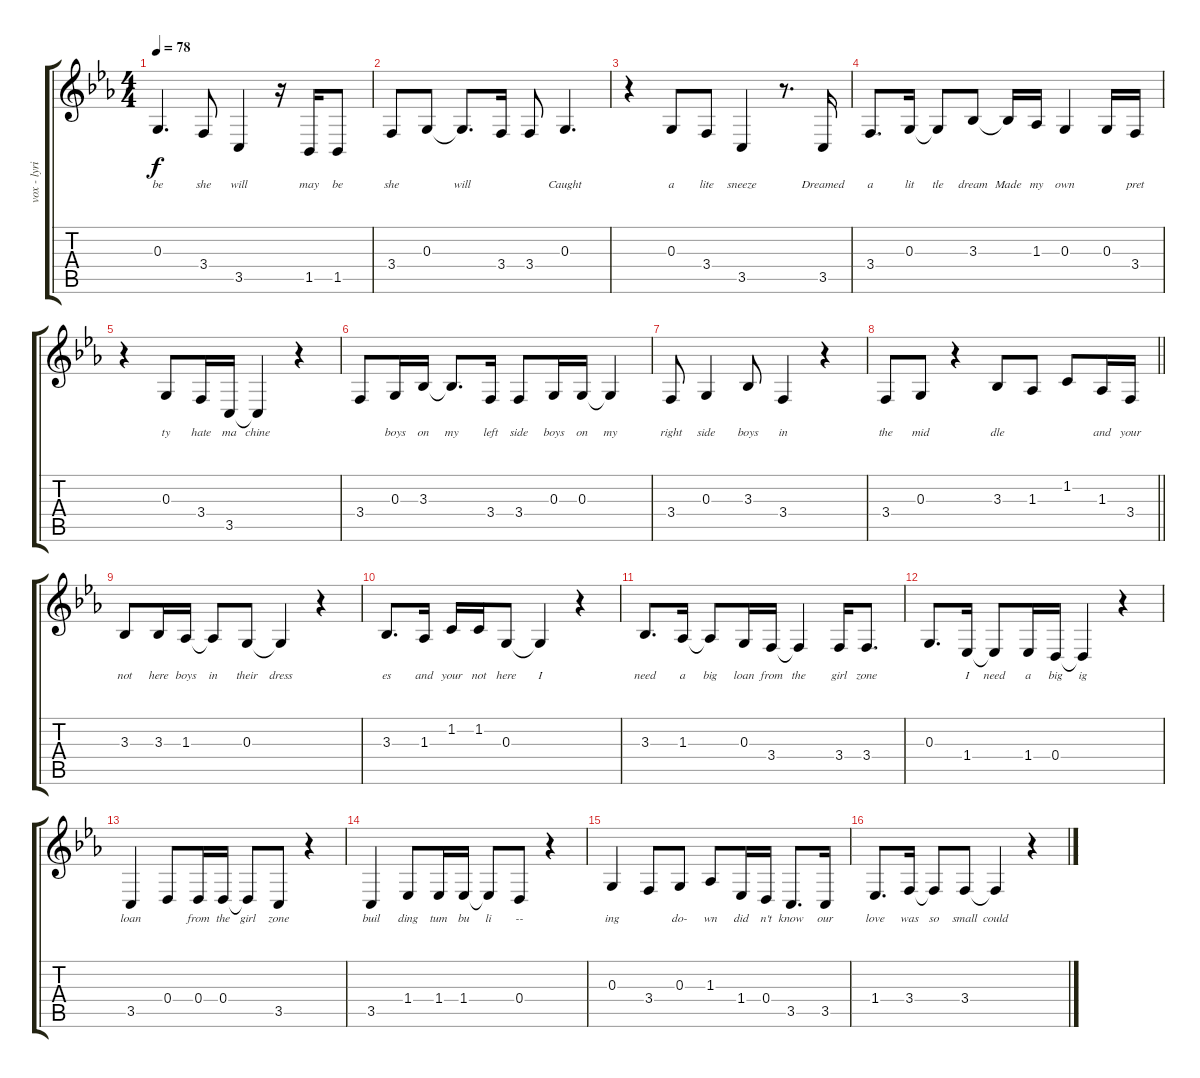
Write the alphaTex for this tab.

\track ("vox - lyric" "vox - lyri") {instrument pad2warm}
\staff {score tabs}
\tuning (E4 B3 G3 D3 A2 E2) {hide}
\ts (4 4)
\tempo 78
\clef g2
\ks cminor
0.3.4{d lyrics (0 "be") lyrics (1 "") lyrics (2 "") lyrics (3 "") lyrics (4 "") dy f} 3.4.8{lyrics (0 "she") lyrics (1 "") lyrics (2 "") lyrics (3 "") lyrics (4 "")} 3.5.4{lyrics (0 "will") lyrics (1 "") lyrics (2 "") lyrics (3 "") lyrics (4 "")} r.16 1.5.16{lyrics (0 "may") lyrics (1 "") lyrics (2 "") lyrics (3 "") lyrics (4 "")} 1.5.8{lyrics (0 "be") lyrics (1 "") lyrics (2 "") lyrics (3 "") lyrics (4 "")} |
3.4.8{lyrics (0 "she") lyrics (1 "") lyrics (2 "") lyrics (3 "") lyrics (4 "")} 0.3.8{lyrics (0 "") lyrics (1 "") lyrics (2 "") lyrics (3 "") lyrics (4 "")} 0.3{t}.8{d lyrics (0 "will") lyrics (1 "") lyrics (2 "") lyrics (3 "") lyrics (4 "")} 3.4.16{lyrics (0 "") lyrics (1 "") lyrics (2 "") lyrics (3 "") lyrics (4 "")} 3.4.8{lyrics (0 "") lyrics (1 "") lyrics (2 "") lyrics (3 "") lyrics (4 "")} 0.3.4{d lyrics (0 "Caught") lyrics (1 "") lyrics (2 "") lyrics (3 "") lyrics (4 "")} |
r.4 0.3.8{lyrics (0 "a") lyrics (1 "") lyrics (2 "") lyrics (3 "") lyrics (4 "")} 3.4.8{lyrics (0 "lite") lyrics (1 "") lyrics (2 "") lyrics (3 "") lyrics (4 "")} 3.5.4{lyrics (0 "sneeze") lyrics (1 "") lyrics (2 "") lyrics (3 "") lyrics (4 "")} r.8{d} 3.5.16{lyrics (0 "Dreamed") lyrics (1 "") lyrics (2 "") lyrics (3 "") lyrics (4 "")} |
3.4.8{d lyrics (0 "a") lyrics (1 "") lyrics (2 "") lyrics (3 "") lyrics (4 "")} 0.3.16{lyrics (0 "lit") lyrics (1 "") lyrics (2 "") lyrics (3 "") lyrics (4 "")} 0.3{t}.8{lyrics (0 "tle") lyrics (1 "") lyrics (2 "") lyrics (3 "") lyrics (4 "")} 3.3.8{lyrics (0 "dream") lyrics (1 "") lyrics (2 "") lyrics (3 "") lyrics (4 "")} 3.3{t}.16{lyrics (0 "Made") lyrics (1 "") lyrics (2 "") lyrics (3 "") lyrics (4 "")} 1.3.16{lyrics (0 "my") lyrics (1 "") lyrics (2 "") lyrics (3 "") lyrics (4 "")} 0.3.4{lyrics (0 "own") lyrics (1 "") lyrics (2 "") lyrics (3 "") lyrics (4 "")} 0.3.16{lyrics (0 "") lyrics (1 "") lyrics (2 "") lyrics (3 "") lyrics (4 "")} 3.4.16{lyrics (0 "pret") lyrics (1 "") lyrics (2 "") lyrics (3 "") lyrics (4 "")} |
r.4 0.3.8{lyrics (0 "ty") lyrics (1 "") lyrics (2 "") lyrics (3 "") lyrics (4 "")} 3.4.16{lyrics (0 "hate") lyrics (1 "") lyrics (2 "") lyrics (3 "") lyrics (4 "")} 3.5.16{lyrics (0 "ma") lyrics (1 "") lyrics (2 "") lyrics (3 "") lyrics (4 "")} 3.5{t}.4{lyrics (0 "chine") lyrics (1 "") lyrics (2 "") lyrics (3 "") lyrics (4 "")} r.4 |
3.4.8{lyrics (0 "") lyrics (1 "") lyrics (2 "") lyrics (3 "") lyrics (4 "")} 0.3.16{lyrics (0 "boys") lyrics (1 "") lyrics (2 "") lyrics (3 "") lyrics (4 "")} 3.3.16{lyrics (0 "on") lyrics (1 "") lyrics (2 "") lyrics (3 "") lyrics (4 "")} 3.3{t}.8{d lyrics (0 "my") lyrics (1 "") lyrics (2 "") lyrics (3 "") lyrics (4 "")} 3.4.16{lyrics (0 "left") lyrics (1 "") lyrics (2 "") lyrics (3 "") lyrics (4 "")} 3.4.8{lyrics (0 "side") lyrics (1 "") lyrics (2 "") lyrics (3 "") lyrics (4 "")} 0.3.16{lyrics (0 "boys") lyrics (1 "") lyrics (2 "") lyrics (3 "") lyrics (4 "")} 0.3.16{lyrics (0 "on") lyrics (1 "") lyrics (2 "") lyrics (3 "") lyrics (4 "")} 0.3{t}.4{lyrics (0 "my") lyrics (1 "") lyrics (2 "") lyrics (3 "") lyrics (4 "")} |
3.4.8{lyrics (0 "right") lyrics (1 "") lyrics (2 "") lyrics (3 "") lyrics (4 "")} 0.3.4{lyrics (0 "side") lyrics (1 "") lyrics (2 "") lyrics (3 "") lyrics (4 "")} 3.3.8{lyrics (0 "boys") lyrics (1 "") lyrics (2 "") lyrics (3 "") lyrics (4 "")} 3.4.4{lyrics (0 "in") lyrics (1 "") lyrics (2 "") lyrics (3 "") lyrics (4 "")} r.4 |
\barLineRight lightlight
3.4.8{lyrics (0 "the") lyrics (1 "") lyrics (2 "") lyrics (3 "") lyrics (4 "")} 0.3.8{lyrics (0 "mid") lyrics (1 "") lyrics (2 "") lyrics (3 "") lyrics (4 "")} r.4 3.3.8{lyrics (0 "dle") lyrics (1 "") lyrics (2 "") lyrics (3 "") lyrics (4 "")} 1.3.8{lyrics (0 "") lyrics (1 "") lyrics (2 "") lyrics (3 "") lyrics (4 "")} 1.2.8{lyrics (0 "") lyrics (1 "") lyrics (2 "") lyrics (3 "") lyrics (4 "")} 1.3.16{lyrics (0 "and") lyrics (1 "") lyrics (2 "") lyrics (3 "") lyrics (4 "")} 3.4.16{lyrics (0 "your") lyrics (1 "") lyrics (2 "") lyrics (3 "") lyrics (4 "")} |
3.3.8{lyrics (0 "not") lyrics (1 "") lyrics (2 "") lyrics (3 "") lyrics (4 "")} 3.3.16{lyrics (0 "here") lyrics (1 "") lyrics (2 "") lyrics (3 "") lyrics (4 "")} 1.3.16{lyrics (0 "boys") lyrics (1 "") lyrics (2 "") lyrics (3 "") lyrics (4 "")} 1.3{t}.8{lyrics (0 "in") lyrics (1 "") lyrics (2 "") lyrics (3 "") lyrics (4 "")} 0.3.8{lyrics (0 "their") lyrics (1 "") lyrics (2 "") lyrics (3 "") lyrics (4 "")} 0.3{t}.4{lyrics (0 "dress") lyrics (1 "") lyrics (2 "") lyrics (3 "") lyrics (4 "")} r.4 |
3.3.8{d lyrics (0 "es") lyrics (1 "") lyrics (2 "") lyrics (3 "") lyrics (4 "")} 1.3.16{lyrics (0 "and") lyrics (1 "") lyrics (2 "") lyrics (3 "") lyrics (4 "")} 1.2.16{lyrics (0 "your") lyrics (1 "") lyrics (2 "") lyrics (3 "") lyrics (4 "")} 1.2.16{lyrics (0 "not") lyrics (1 "") lyrics (2 "") lyrics (3 "") lyrics (4 "")} 0.3.8{lyrics (0 "here") lyrics (1 "") lyrics (2 "") lyrics (3 "") lyrics (4 "")} 0.3{t}.4{lyrics (0 "I") lyrics (1 "") lyrics (2 "") lyrics (3 "") lyrics (4 "")} r.4 |
3.3.8{d lyrics (0 "need") lyrics (1 "") lyrics (2 "") lyrics (3 "") lyrics (4 "")} 1.3.16{lyrics (0 "a") lyrics (1 "") lyrics (2 "") lyrics (3 "") lyrics (4 "")} 1.3{t}.8{lyrics (0 "big") lyrics (1 "") lyrics (2 "") lyrics (3 "") lyrics (4 "")} 0.3.16{lyrics (0 "loan") lyrics (1 "") lyrics (2 "") lyrics (3 "") lyrics (4 "")} 3.4.16{lyrics (0 "from") lyrics (1 "") lyrics (2 "") lyrics (3 "") lyrics (4 "")} 3.4{t}.4{lyrics (0 "the") lyrics (1 "") lyrics (2 "") lyrics (3 "") lyrics (4 "")} 3.4.16{lyrics (0 "girl") lyrics (1 "") lyrics (2 "") lyrics (3 "") lyrics (4 "")} 3.4.8{d lyrics (0 "zone") lyrics (1 "") lyrics (2 "") lyrics (3 "") lyrics (4 "")} |
0.3.8{d lyrics (0 "") lyrics (1 "") lyrics (2 "") lyrics (3 "") lyrics (4 "")} 1.4.16{lyrics (0 "I") lyrics (1 "") lyrics (2 "") lyrics (3 "") lyrics (4 "")} 1.4{t}.8{lyrics (0 "need") lyrics (1 "") lyrics (2 "") lyrics (3 "") lyrics (4 "")} 1.4.16{lyrics (0 "a") lyrics (1 "") lyrics (2 "") lyrics (3 "") lyrics (4 "")} 0.4.16{lyrics (0 "big") lyrics (1 "") lyrics (2 "") lyrics (3 "") lyrics (4 "")} 0.4{t}.4{lyrics (0 "ig") lyrics (1 "") lyrics (2 "") lyrics (3 "") lyrics (4 "")} r.4 |
3.5.4{lyrics (0 "loan") lyrics (1 "") lyrics (2 "") lyrics (3 "") lyrics (4 "")} 0.4.8{lyrics (0 "") lyrics (1 "") lyrics (2 "") lyrics (3 "") lyrics (4 "")} 0.4.16{lyrics (0 "from") lyrics (1 "") lyrics (2 "") lyrics (3 "") lyrics (4 "")} 0.4.16{lyrics (0 "the") lyrics (1 "") lyrics (2 "") lyrics (3 "") lyrics (4 "")} 0.4{t}.8{lyrics (0 "girl") lyrics (1 "") lyrics (2 "") lyrics (3 "") lyrics (4 "")} 3.5.8{lyrics (0 "zone") lyrics (1 "") lyrics (2 "") lyrics (3 "") lyrics (4 "")} r.4 |
3.5.4{lyrics (0 "buil") lyrics (1 "") lyrics (2 "") lyrics (3 "") lyrics (4 "")} 1.4.8{lyrics (0 "ding") lyrics (1 "") lyrics (2 "") lyrics (3 "") lyrics (4 "")} 1.4.16{lyrics (0 "tum") lyrics (1 "") lyrics (2 "") lyrics (3 "") lyrics (4 "")} 1.4.16{lyrics (0 "bu") lyrics (1 "") lyrics (2 "") lyrics (3 "") lyrics (4 "")} 1.4{t}.8{lyrics (0 "li") lyrics (1 "") lyrics (2 "") lyrics (3 "") lyrics (4 "")} 0.4.8{lyrics (0 "--") lyrics (1 "") lyrics (2 "") lyrics (3 "") lyrics (4 "")} r.4 |
0.3.4{lyrics (0 "ing") lyrics (1 "") lyrics (2 "") lyrics (3 "") lyrics (4 "")} 3.4.8{lyrics (0 "") lyrics (1 "") lyrics (2 "") lyrics (3 "") lyrics (4 "")} 0.3.8{lyrics (0 "do-") lyrics (1 "") lyrics (2 "") lyrics (3 "") lyrics (4 "")} 1.3.8{lyrics (0 "wn") lyrics (1 "") lyrics (2 "") lyrics (3 "") lyrics (4 "")} 1.4.16{lyrics (0 "did") lyrics (1 "") lyrics (2 "") lyrics (3 "") lyrics (4 "")} 0.4.16{lyrics (0 "n't") lyrics (1 "") lyrics (2 "") lyrics (3 "") lyrics (4 "")} 3.5.8{d lyrics (0 "know") lyrics (1 "") lyrics (2 "") lyrics (3 "") lyrics (4 "")} 3.5.16{lyrics (0 "our") lyrics (1 "") lyrics (2 "") lyrics (3 "") lyrics (4 "")} |
1.4.8{d lyrics (0 "love") lyrics (1 "") lyrics (2 "") lyrics (3 "") lyrics (4 "")} 3.4.16{lyrics (0 "was") lyrics (1 "") lyrics (2 "") lyrics (3 "") lyrics (4 "")} 3.4{t}.8{lyrics (0 "so") lyrics (1 "") lyrics (2 "") lyrics (3 "") lyrics (4 "")} 3.4.8{lyrics (0 "small") lyrics (1 "") lyrics (2 "") lyrics (3 "") lyrics (4 "")} 3.4{t}.4{lyrics (0 "could") lyrics (1 "") lyrics (2 "") lyrics (3 "") lyrics (4 "")} r.4
